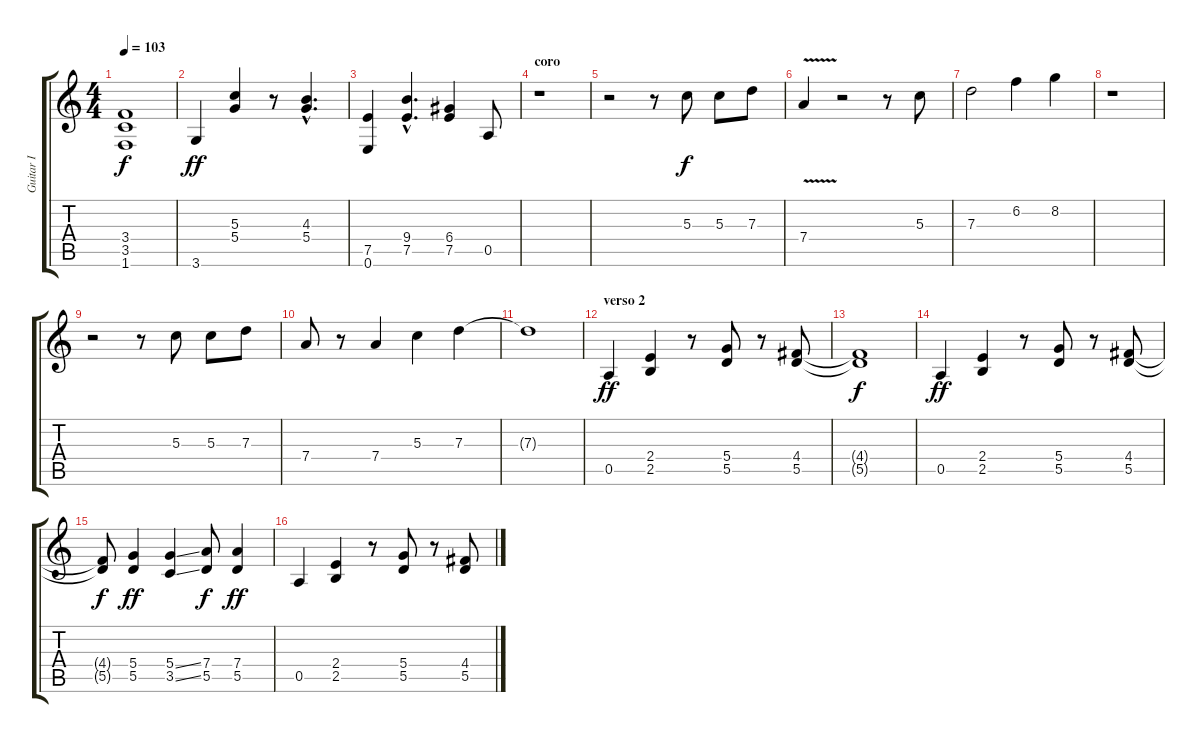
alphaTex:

\track ("Guitar I" "Guitar I") {instrument overdrivenguitar}
\staff {score tabs}
\tuning (E4 B3 G3 D3 A2 E2) {hide}
\ts (4 4)
\tempo 103
\clef g2
\ks c
(3.4{t} 3.5{t} 1.6{t}).1{dy f} |
3.6.4{dy ff} (5.3 5.4).4 r.8 (4.3{hac} 5.4{hac}).4{d} |
(7.5 0.6).4 (9.4{hac} 7.5{hac}).4{d} (6.4 7.5).4 0.5.8 |
\section ("" "coro")
r.1 |
r.2 r.8 5.3.8{dy f} 5.3.8 7.3.8 |
7.4{v}.4 r.2 r.8 5.3.8 |
7.3.2 6.2.4 8.2.4 |
r.1 |
r.2 r.8 5.3.8 5.3.8 7.3.8 |
7.4.8 r.8 7.4.4 5.3.4 7.3.4 |
7.3{t}.1 |
\section ("" "verso 2")
0.5.4{dy ff} (2.4 2.5).4 r.8 (5.4 5.5).8 r.8 (4.4 5.5).8 |
(4.4{t} 5.5{t}).1{dy f} |
0.5.4{dy ff} (2.4 2.5).4 r.8 (5.4 5.5).8 r.8 (4.4 5.5).8 |
(4.4{t} 5.5{t}).8{dy f} (5.4 5.5).4{dy ff} (5.4{ss} 3.5{ss}).4 (7.4 5.5).8{dy f} (7.4 5.5).4{dy ff} |
0.5.4 (2.4 2.5).4 r.8 (5.4 5.5).8 r.8 (4.4 5.5).8
